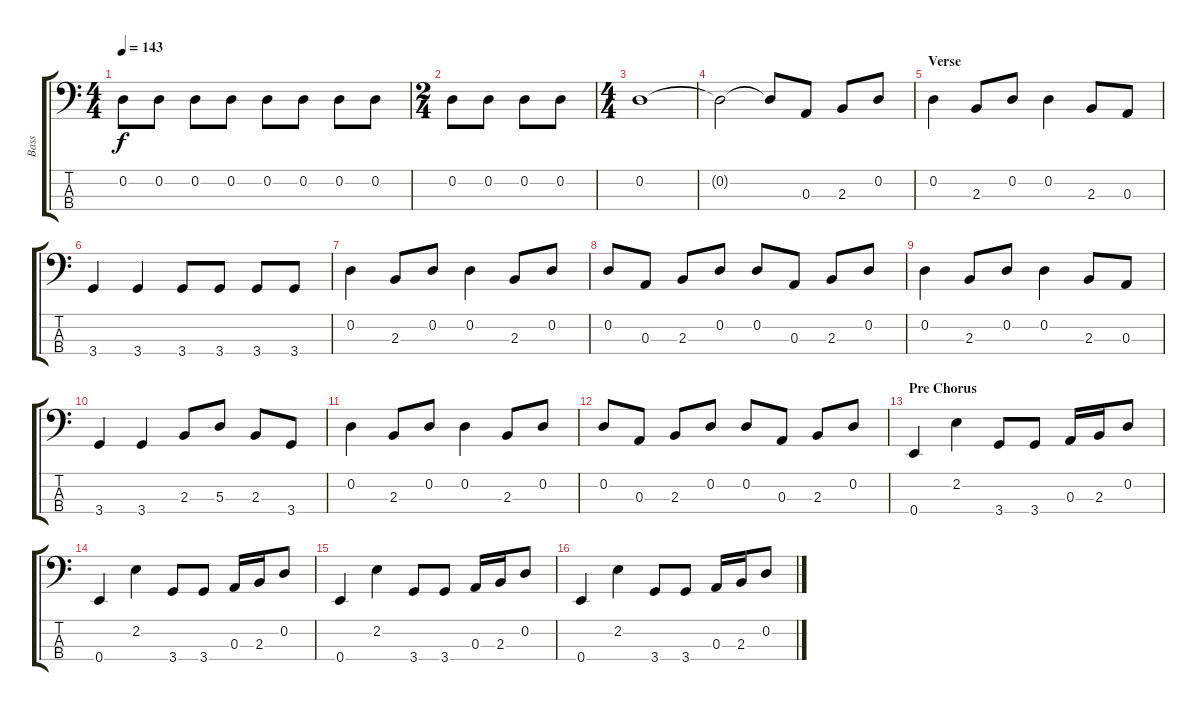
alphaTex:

\track ("Bass" "Bass") {instrument electricbasspick}
\staff {score tabs}
\tuning (G2 D2 A1 E1) {hide}
\ts (4 4)
\tempo 143
\clef f4
\ks c
0.2.8{dy f} 0.2.8 0.2.8 0.2.8 0.2.8 0.2.8 0.2.8 0.2.8 |
\ts (2 4)
0.2.8 0.2.8 0.2.8 0.2.8 |
\ts (4 4)
0.2.1 |
0.2{t}.2 0.2{t}.8 0.3.8 2.3.8 0.2.8 |
\section ("" "Verse")
0.2.4 2.3.8 0.2.8 0.2.4 2.3.8 0.3.8 |
3.4.4 3.4.4 3.4.8 3.4.8 3.4.8 3.4.8 |
0.2.4 2.3.8 0.2.8 0.2.4 2.3.8 0.2.8 |
0.2.8 0.3.8 2.3.8 0.2.8 0.2.8 0.3.8 2.3.8 0.2.8 |
0.2.4 2.3.8 0.2.8 0.2.4 2.3.8 0.3.8 |
3.4.4 3.4.4 2.3.8 5.3.8 2.3.8 3.4.8 |
0.2.4 2.3.8 0.2.8 0.2.4 2.3.8 0.2.8 |
0.2.8 0.3.8 2.3.8 0.2.8 0.2.8 0.3.8 2.3.8 0.2.8 |
\section ("" "Pre Chorus")
0.4.4 2.2.4 3.4.8 3.4.8 0.3.16 2.3.16 0.2.8 |
0.4.4 2.2.4 3.4.8 3.4.8 0.3.16 2.3.16 0.2.8 |
0.4.4 2.2.4 3.4.8 3.4.8 0.3.16 2.3.16 0.2.8 |
0.4.4 2.2.4 3.4.8 3.4.8 0.3.16 2.3.16 0.2.8
